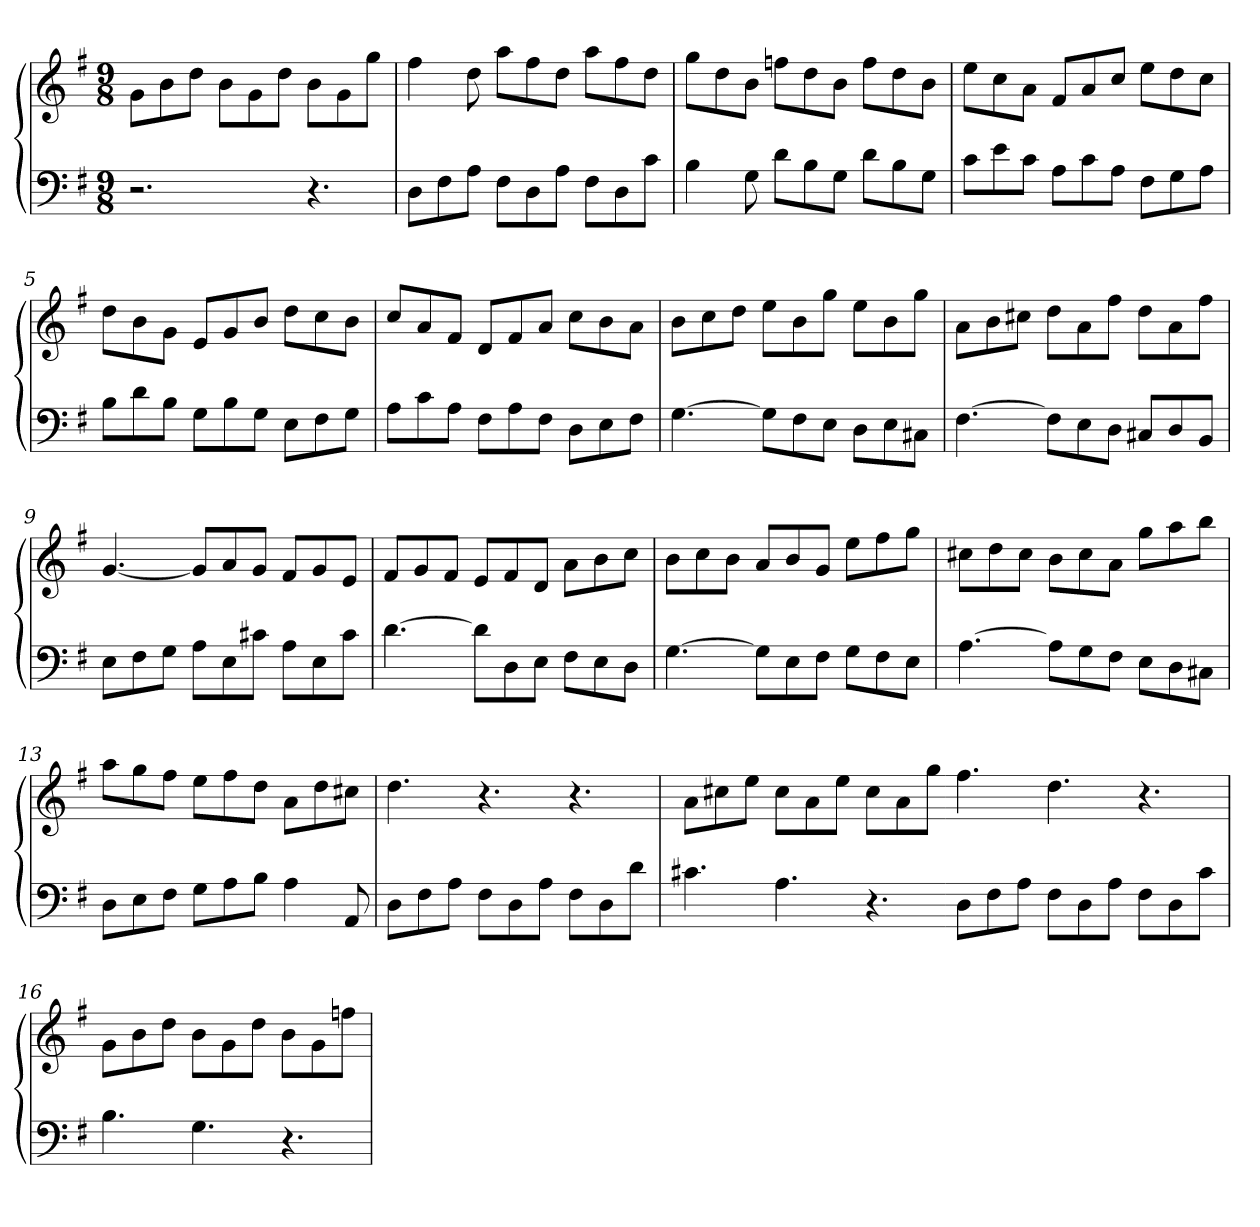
**kern	**kern
*part1	*part1
*staff2	*staff1
*clefF4	*clefG2
*k[f#]	*k[f#]
*M9/8	*M9/8
=1	=1
2.r	8g\L
.	8b\
.	8dd\J
.	8b\L
.	8g\
.	8dd\J
4.r	8b\L
.	8g\
.	8gg\J
=2	=2
8D\L	4ff#\
8F#\	.
8A\J	8dd\
8F#\L	8aa\L
8D\	8ff#\
8A\J	8dd\J
8F#\L	8aa\L
8D\	8ff#\
8c\J	8dd\J
=3	=3
4B\	8gg\L
.	8dd\
8G\	8b\J
8d\L	8ffn\L
8B\	8dd\
8G\J	8b\J
8d\L	8ff\L
8B\	8dd\
8G\J	8b\J
=4	=4
8c\L	8ee\L
8e\	8cc\
8c\J	8a\J
8A\L	8f#/L
8c\	8a/
8A\J	8cc/J
8F#\L	8ee\L
8G\	8dd\
8A\J	8cc\J
=5	=5
8B\L	8dd\L
8d\	8b\
8B\J	8g\J
8G\L	8e/L
8B\	8g/
8G\J	8b/J
8E\L	8dd\L
8F#\	8cc\
8G\J	8b\J
=6	=6
8A\L	8cc/L
8c\	8a/
8A\J	8f#/J
8F#\L	8d/L
8A\	8f#/
8F#\J	8a/J
8D\L	8cc\L
8E\	8b\
8F#\J	8a\J
=7	=7
[4.G\	8b\L
.	8cc\
.	8dd\J
8G\L]	8ee\L
8F#\	8b\
8E\J	8gg\J
8D\L	8ee\L
8E\	8b\
8C#X\J	8gg\J
=8	=8
[4.F#\	8a\L
.	8b\
.	8cc#X\J
8F#\L]	8dd\L
8E\	8a\
8D\J	8ff#\J
8C#X/L	8dd\L
8D/	8a\
8BB/J	8ff#\J
=9	=9
8E\L	[4.g/
8F#\	.
8G\J	.
8A\L	8g/L]
8E\	8a/
8c#X\J	8g/J
8A\L	8f#/L
8E\	8g/
8c#\J	8e/J
=10	=10
[4.d\	8f#/L
.	8g/
.	8f#/J
8d\L]	8e/L
8D\	8f#/
8E\J	8d/J
8F#\L	8a\L
8E\	8b\
8D\J	8cc\J
=11	=11
[4.G\	8b\L
.	8cc\
.	8b\J
8G\L]	8a/L
8E\	8b/
8F#\J	8g/J
8G\L	8ee\L
8F#\	8ff#\
8E\J	8gg\J
=12	=12
[4.A\	8cc#X\L
.	8dd\
.	8cc#\J
8A\L]	8b\L
8G\	8cc#\
8F#\J	8a\J
8E\L	8gg\L
8D\	8aa\
8C#X\J	8bb\J
=13	=13
8D\L	8aa\L
8E\	8gg\
8F#\J	8ff#\J
8G\L	8ee\L
8A\	8ff#\
8B\J	8dd\J
4A\	8a\L
.	8dd\
8AA/	8cc#X\J
=14	=14
8D\L	4.dd\
8F#\	.
8A\J	.
8F#\L	4.r
8D\	.
8A\J	.
8F#\L	4.r
8D\	.
8d\J	.
=15	=15
4.c#X\	8a\L
.	8cc#X\
.	8ee\J
4.A\	8cc#\L
.	8a\
.	8ee\J
4.r	8cc#\L
.	8a\
.	8gg\J
8D\L	4.ff#\
8F#\	.
8A\J	.
8F#\L	4.dd\
8D\	.
8A\J	.
8F#\L	4.r
8D\	.
8c#\J	.
=16	=16
4.B\	8g\L
.	8b\
.	8dd\J
4.G\	8b\L
.	8g\
.	8dd\J
4.r	8b\L
.	8g\
.	8ffn\J
=	=
*-	*-
